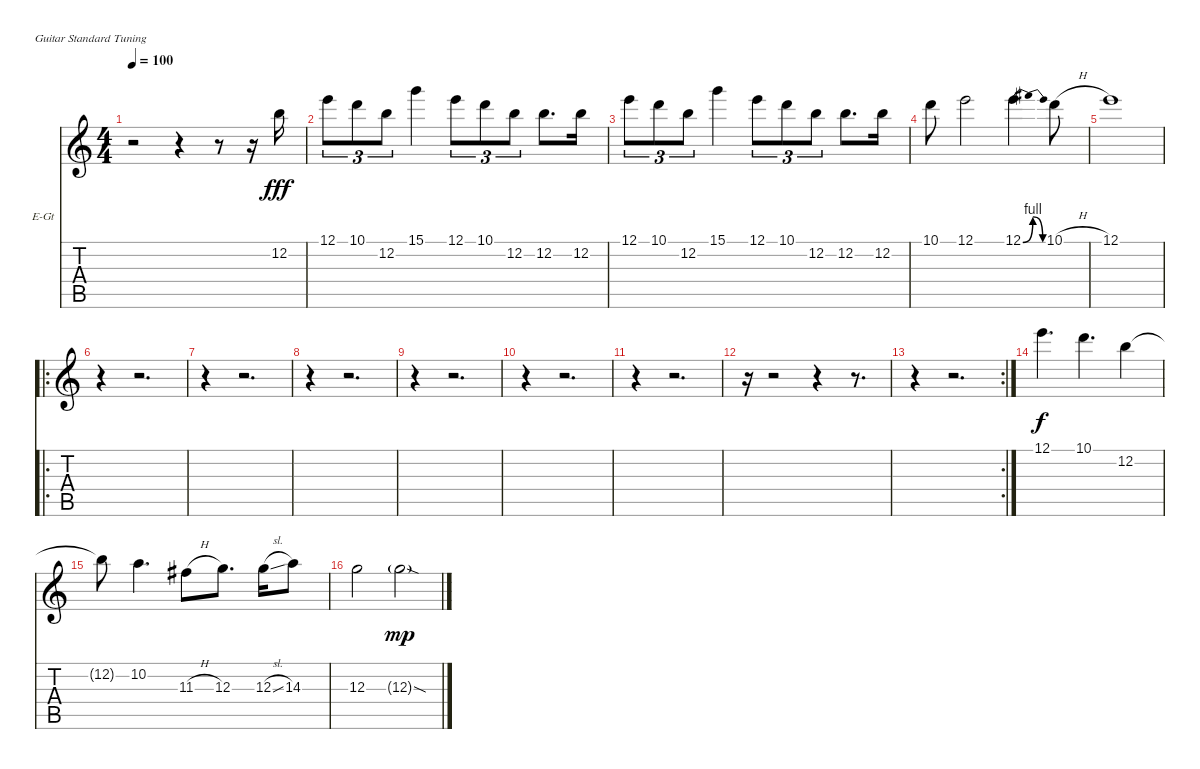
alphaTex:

\defaultSystemsLayout 4
\bracketExtendMode nobrackets
\firstSystemTrackNameOrientation horizontal
\otherSystemsTrackNameOrientation horizontal
\track ("Stone Gossard (Clean)" "E-Gt") {instrument electricguitarclean}
\staff {score tabs}
\tuning (E4 B3 G3 D3 A2 E2)
\ts (4 4)
\tempo 100
\clef g2
\ks c
r.2{dy f} r.4 r.8 r.16 12.2.16{dy fff} |
12.1.8{tu (3 2)} 10.1.8{tu (3 2)} 12.2.8{tu (3 2)} 15.1.4 12.1.8{tu (3 2)} 10.1.8{tu (3 2)} 12.2.8{tu (3 2)} 12.2.8{d} 12.2.16 |
12.1.8{tu (3 2)} 10.1.8{tu (3 2)} 12.2.8{tu (3 2)} 15.1.4 12.1.8{tu (3 2)} 10.1.8{tu (3 2)} 12.2.8{tu (3 2)} 12.2.8{d} 12.2.16 |
10.1.8 12.1.2 12.1{be (bendrelease 0 0 30 4 30 4 60 0)}.4 10.1{h}.8 |
12.1.1 |
\ro
r.4 r.2{d} |
r.4 r.2{d} |
r.4 r.2{d} |
r.4 r.2{d} |
r.4 r.2{d} |
r.4 r.2{d} |
r.16 r.2 r.4 r.8{d} |
\rc 2
r.4 r.2{d} |
12.1.4{d dy f} 10.1.4{d} 12.2.4 |
12.2{t}.8 10.2.4{d} 11.3{h}.8 12.3.8{d} 12.3{sl}.16 14.3.8 |
12.3.2 12.3{sod g}.2{dy mp}
